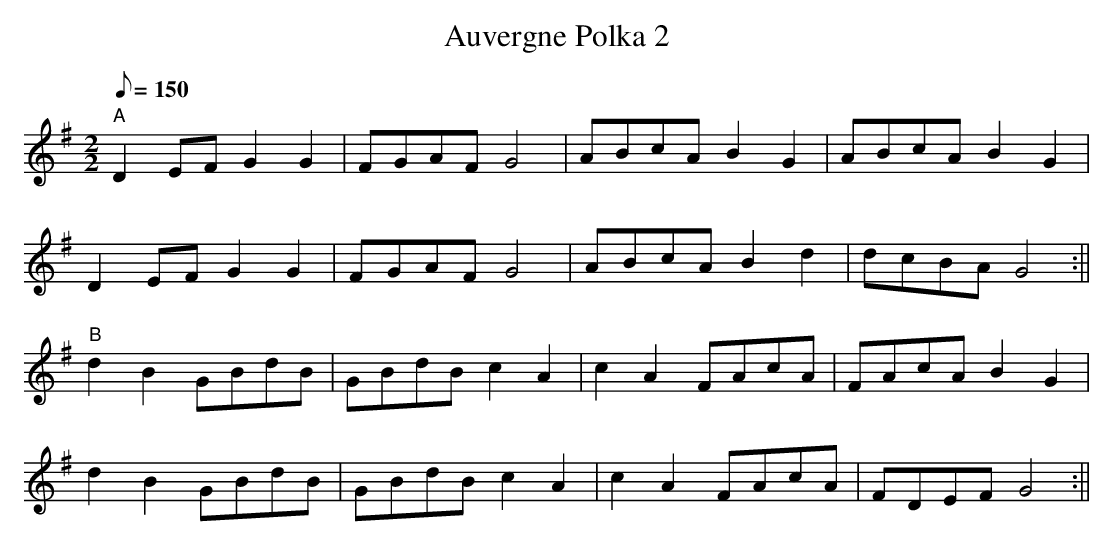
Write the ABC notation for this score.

X:1
T:Auvergne Polka 2
M:2/2
L:1/8
Q:150
K:G
"A" D2 EF G2 G2 | FGAF G4 | ABcA B2 G2 | ABcA B2 G2 |
D2 EF G2 G2 | FGAF G4 | ABcA B2 d2 | dcBA G4 :||
"B" d2 B2 GBdB | GBdB c2 A2 | c2 A2 FAcA | FAcA B2 G2 |
d2 B2 GBdB | GBdB c2 A2 | c2 A2 FAcA | FDEF G4 :||
